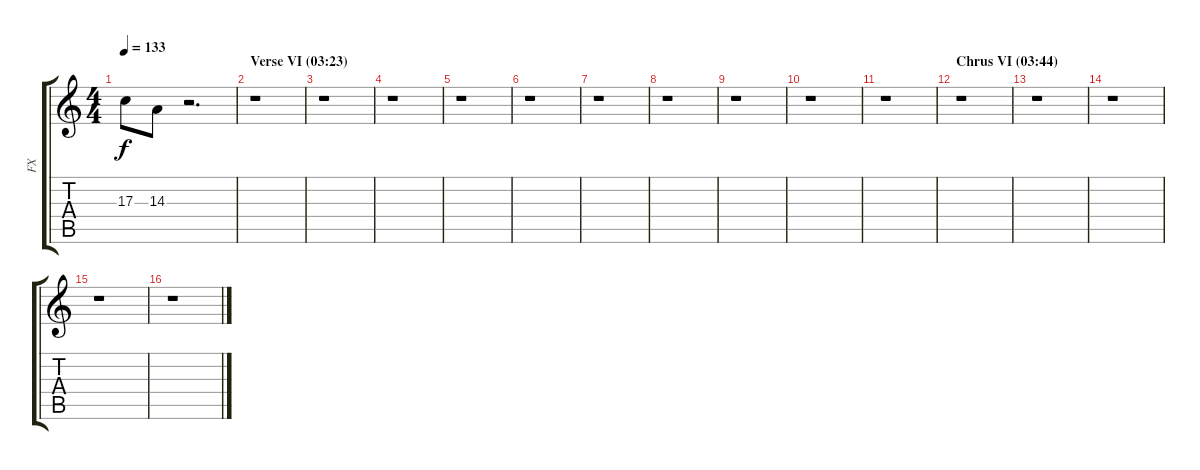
\track ("FX" "FX") {instrument lead2sawtooth}
\staff {score tabs}
\tuning (E4 B3 G3 D3 A2 E2) {hide}
\ts (4 4)
\tempo 133
\clef g2
\ks c
17.3{t}.8{dy f} 14.3.8 r.2{d} |
\section ("" "Verse VI (03:23)")
r.1 |
r.1 |
r.1 |
r.1 |
r.1 |
r.1 |
r.1 |
r.1 |
r.1 |
r.1 |
\section ("" "Chrus VI (03:44)")
r.1 |
r.1 |
r.1 |
r.1 |
r.1
